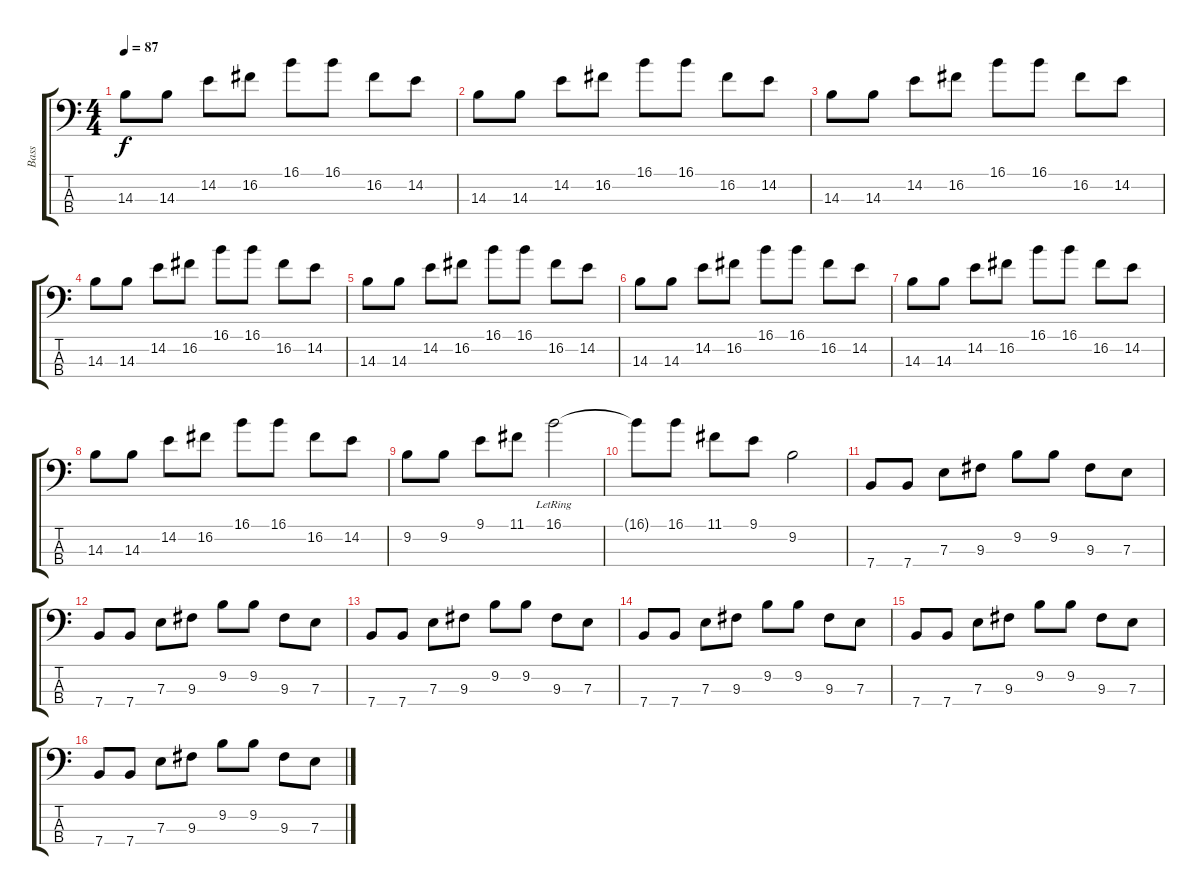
\track ("Bass" "Bass") {instrument electricbassfinger}
\staff {score tabs}
\tuning (G2 D2 A1 E1) {hide}
\ts (4 4)
\tempo 87
\clef f4
\ks c
14.3.8{dy f} 14.3.8 14.2.8 16.2.8 16.1.8 16.1.8 16.2.8 14.2.8 |
14.3.8 14.3.8 14.2.8 16.2.8 16.1.8 16.1.8 16.2.8 14.2.8 |
14.3.8 14.3.8 14.2.8 16.2.8 16.1.8 16.1.8 16.2.8 14.2.8 |
14.3.8 14.3.8 14.2.8 16.2.8 16.1.8 16.1.8 16.2.8 14.2.8 |
14.3.8 14.3.8 14.2.8 16.2.8 16.1.8 16.1.8 16.2.8 14.2.8 |
14.3.8 14.3.8 14.2.8 16.2.8 16.1.8 16.1.8 16.2.8 14.2.8 |
14.3.8 14.3.8 14.2.8 16.2.8 16.1.8 16.1.8 16.2.8 14.2.8 |
14.3.8 14.3.8 14.2.8 16.2.8 16.1.8 16.1.8 16.2.8 14.2.8 |
9.2.8 9.2.8 9.1.8 11.1.8 16.1{lr}.2 |
16.1{t}.8 16.1.8 11.1.8 9.1.8 9.2.2 |
7.4.8 7.4.8 7.3.8 9.3.8 9.2.8 9.2.8 9.3.8 7.3.8 |
7.4.8 7.4.8 7.3.8 9.3.8 9.2.8 9.2.8 9.3.8 7.3.8 |
7.4.8 7.4.8 7.3.8 9.3.8 9.2.8 9.2.8 9.3.8 7.3.8 |
7.4.8 7.4.8 7.3.8 9.3.8 9.2.8 9.2.8 9.3.8 7.3.8 |
7.4.8 7.4.8 7.3.8 9.3.8 9.2.8 9.2.8 9.3.8 7.3.8 |
7.4.8 7.4.8 7.3.8 9.3.8 9.2.8 9.2.8 9.3.8 7.3.8
